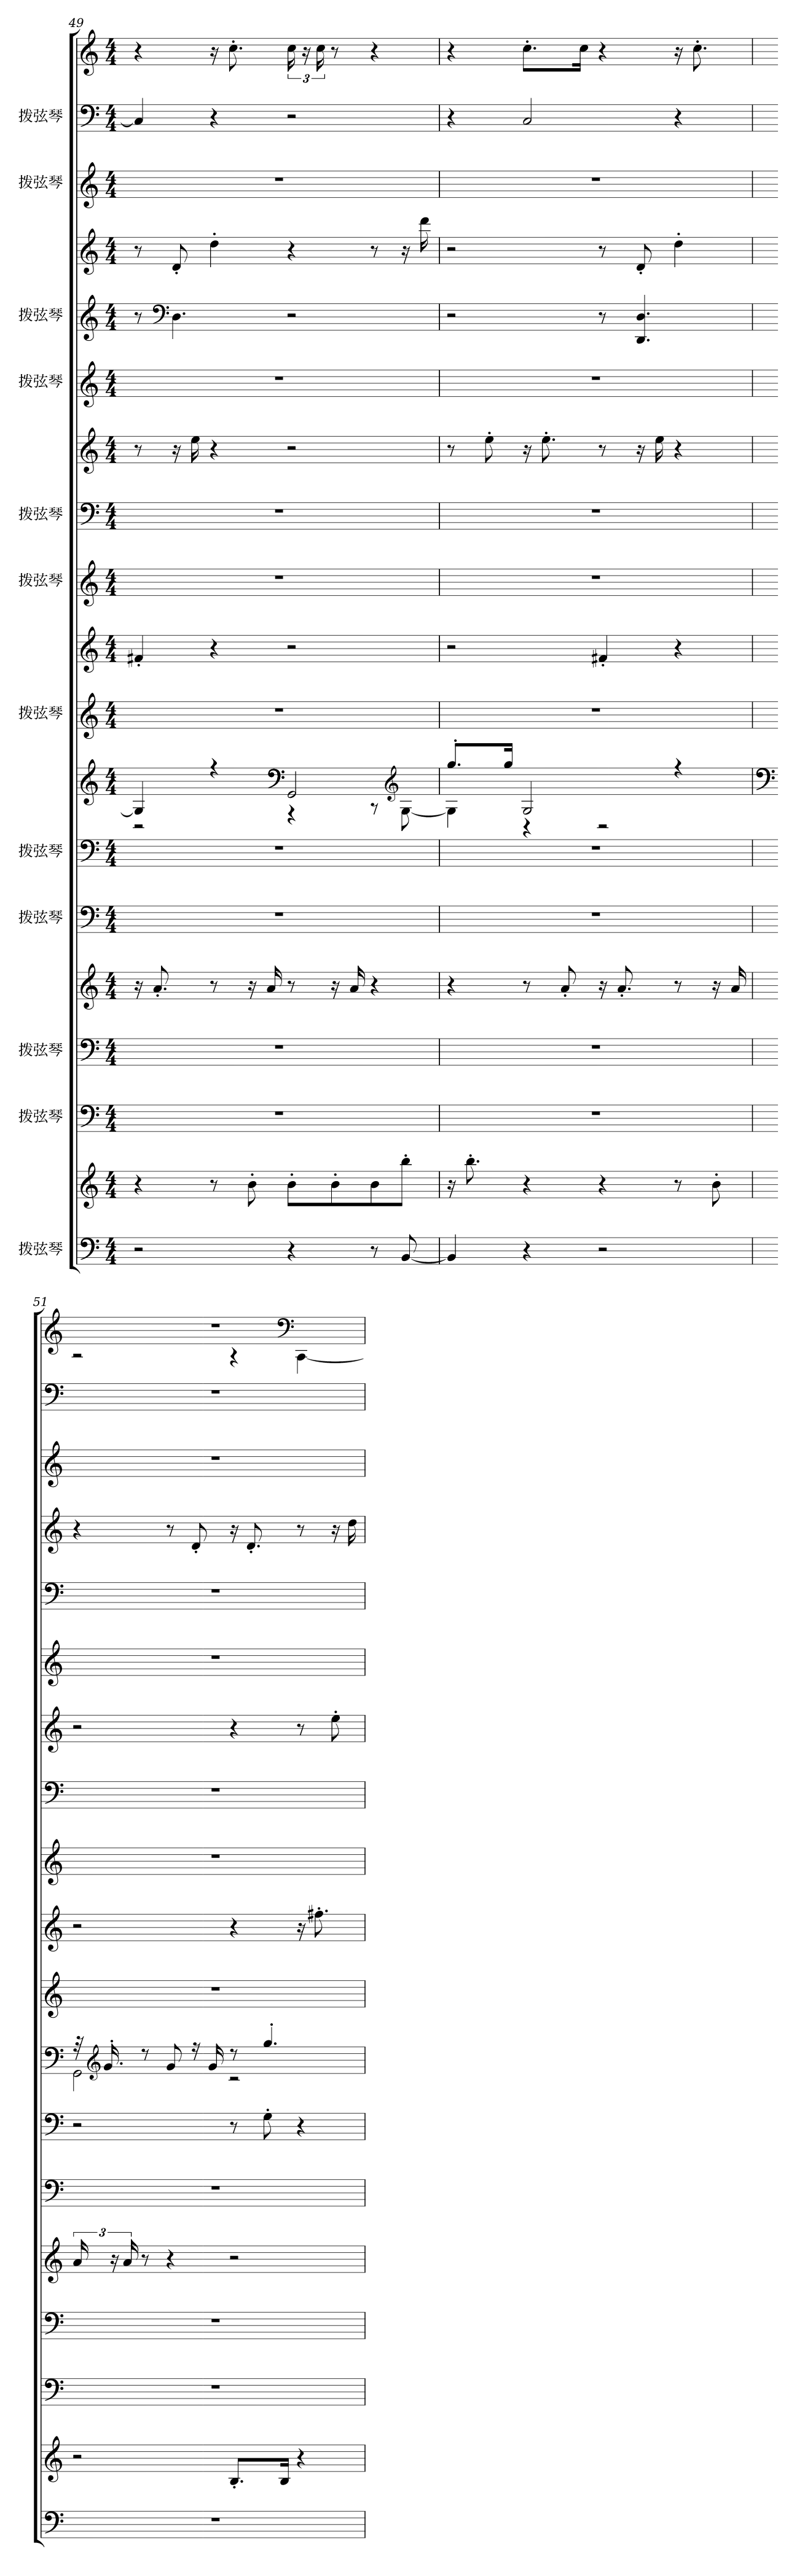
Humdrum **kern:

**kern	**kern	**kern	**kern	**kern	**kern	**kern	**kern	**kern	**kern	**kern	**kern	**kern	**kern	**kern	**kern	**kern	**kern	**kern
*part12	*part12	*part11	*part10	*part10	*part9	*part8	*part8	*part7	*part7	*part6	*part5	*part5	*part4	*part3	*part3	*part2	*part1	*part1
*staff19	*staff18	*staff17	*staff16	*staff15	*staff14	*staff13	*staff12	*staff11	*staff10	*staff9	*staff8	*staff7	*staff6	*staff5	*staff4	*staff3	*staff2	*staff1
*I"拨弦琴	*	*I"拨弦琴	*I"拨弦琴	*	*I"拨弦琴	*I"拨弦琴	*	*I"拨弦琴	*	*I"拨弦琴	*I"拨弦琴	*	*I"拨弦琴	*I"拨弦琴	*	*I"拨弦琴	*I"拨弦琴	*
!!LO:PB:g=z
*clefF4	*clefG2	*clefF4	*clefF4	*clefG2	*clefF4	*clefF4	*clefG2	*clefG2	*clefG2	*clefG2	*clefF4	*clefG2	*clefG2	*clefG2	*clefG2	*clefG2	*clefF4	*clefG2
*k[]	*k[]	*k[]	*k[]	*k[]	*k[]	*k[]	*k[]	*k[]	*k[]	*k[]	*k[]	*k[]	*k[]	*k[]	*k[]	*k[]	*k[]	*k[]
*M4/4	*M4/4	*M4/4	*M4/4	*M4/4	*M4/4	*M4/4	*M4/4	*M4/4	*M4/4	*M4/4	*M4/4	*M4/4	*M4/4	*M4/4	*M4/4	*M4/4	*M4/4	*M4/4
=49	=49	=49	=49	=49	=49	=49	=49	=49	=49	=49	=49	=49	=49	=49	=49	=49	=49	=49
*	*	*	*	*	*	*	*^	*	*	*	*	*	*	*	*	*	*	*
2r	4r	1r	1r	16r	1r	1r	4G/]	2r	1r	4f#X'/	1r	1r	8r	1r	8r	8r	1r	4C/]	4r
.	.	.	.	8.a'/	.	.	.	.	.	.	.	.	.	.	.	.	.	.	.
*	*	*	*	*	*	*	*	*	*	*	*	*	*	*	*clefF4	*	*	*	*
.	.	.	.	.	.	.	.	.	.	.	.	.	16r	.	4.D\	8d'/	.	.	.
.	.	.	.	.	.	.	.	.	.	.	.	.	16ee\	.	.	.	.	.	.
.	8r	.	.	8r	.	.	4r	.	.	4r	.	.	4r	.	.	4dd'\	.	4r	16r
.	.	.	.	.	.	.	.	.	.	.	.	.	.	.	.	.	.	.	8.cc'\
.	8b'\	.	.	16r	.	.	.	.	.	.	.	.	.	.	.	.	.	.	.
.	.	.	.	16a/	.	.	.	.	.	.	.	.	.	.	.	.	.	.	.
*	*	*	*	*	*	*	*clefF4	*	*	*	*	*	*	*	*	*	*	*	*
4r	8b'\L	.	.	8r	.	.	2GG/	4r	.	2r	.	.	2r	.	2r	4r	.	2r	24cc\
.	.	.	.	.	.	.	.	.	.	.	.	.	.	.	.	.	.	.	24r
.	.	.	.	.	.	.	.	.	.	.	.	.	.	.	.	.	.	.	24cc\
.	8b'\	.	.	16r	.	.	.	.	.	.	.	.	.	.	.	.	.	.	8r
.	.	.	.	16a/	.	.	.	.	.	.	.	.	.	.	.	.	.	.	.
8r	8b\	.	.	4r	.	.	.	8r	.	.	.	.	.	.	.	8r	.	.	4r
*	*	*	*	*	*	*	*clefG2	*	*	*	*	*	*	*	*	*	*	*	*
[8BB/	8bb'\J	.	.	.	.	.	.	[8G\	.	.	.	.	.	.	.	16r	.	.	.
.	.	.	.	.	.	.	.	.	.	.	.	.	.	.	.	16ddd\	.	.	.
=50	=50	=50	=50	=50	=50	=50	=50	=50	=50	=50	=50	=50	=50	=50	=50	=50	=50	=50	=50
4BB/]	16r	1r	1r	4r	1r	1r	8.gg'/L	4G\]	1r	2r	1r	1r	8r	1r	2r	2r	1r	4r	4r
.	8.bb'\	.	.	.	.	.	.	.	.	.	.	.	.	.	.	.	.	.	.
.	.	.	.	.	.	.	.	.	.	.	.	.	8ee'\	.	.	.	.	.	.
.	.	.	.	.	.	.	16gg/Jk	.	.	.	.	.	.	.	.	.	.	.	.
4r	4r	.	.	8r	.	.	2G/	4r	.	.	.	.	16r	.	.	.	.	2C/	8.cc'\L
.	.	.	.	.	.	.	.	.	.	.	.	.	8.ee'\	.	.	.	.	.	.
.	.	.	.	8a'/	.	.	.	.	.	.	.	.	.	.	.	.	.	.	.
.	.	.	.	.	.	.	.	.	.	.	.	.	.	.	.	.	.	.	16cc\Jk
2r	4r	.	.	16r	.	.	.	2r	.	4f#X'/	.	.	8r	.	8r	8r	.	.	4r
.	.	.	.	8.a'/	.	.	.	.	.	.	.	.	.	.	.	.	.	.	.
.	.	.	.	.	.	.	.	.	.	.	.	.	16r	.	4.DD/ 4.D/	8d'/	.	.	.
.	.	.	.	.	.	.	.	.	.	.	.	.	16ee\	.	.	.	.	.	.
.	8r	.	.	8r	.	.	4r	.	.	4r	.	.	4r	.	.	4dd'\	.	4r	16r
.	.	.	.	.	.	.	.	.	.	.	.	.	.	.	.	.	.	.	8.cc'\
.	8b'\	.	.	16r	.	.	.	.	.	.	.	.	.	.	.	.	.	.	.
.	.	.	.	16a/	.	.	.	.	.	.	.	.	.	.	.	.	.	.	.
!!LO:PB:g=z
=51	=51	=51	=51	=51	=51	=51	=51	=51	=51	=51	=51	=51	=51	=51	=51	=51	=51	=51	=51
*	*	*	*	*	*	*	*clefF4	*	*	*	*	*	*	*	*	*	*	*	*
*	*	*	*	*	*	*	*	*	*	*	*	*	*	*	*	*	*	*	*^
1r	2r	1r	1r	24a/	1r	2r	32r	2GG\	1r	2r	1r	1r	2r	1r	1r	4r	1r	1r	1r	2r
*	*	*	*	*	*	*	*clefG2	*	*	*	*	*	*	*	*	*	*	*	*	*
.	.	.	.	.	.	.	16.g'/	.	.	.	.	.	.	.	.	.	.	.	.	.
.	.	.	.	24r	.	.	.	.	.	.	.	.	.	.	.	.	.	.	.	.
.	.	.	.	24a/	.	.	.	.	.	.	.	.	.	.	.	.	.	.	.	.
.	.	.	.	8r	.	.	8r	.	.	.	.	.	.	.	.	.	.	.	.	.
.	.	.	.	4r	.	.	8g/	.	.	.	.	.	.	.	.	8r	.	.	.	.
.	.	.	.	.	.	.	16r	.	.	.	.	.	.	.	.	8d'/	.	.	.	.
.	.	.	.	.	.	.	16g/	.	.	.	.	.	.	.	.	.	.	.	.	.
.	8.B'/L	.	.	2r	.	8r	8r	2r	.	4r	.	.	4r	.	.	16r	.	.	.	4r
.	.	.	.	.	.	.	.	.	.	.	.	.	.	.	.	8.d'/	.	.	.	.
.	.	.	.	.	.	8G'\	4.gg'/	.	.	.	.	.	.	.	.	.	.	.	.	.
.	16B/Jk	.	.	.	.	.	.	.	.	.	.	.	.	.	.	.	.	.	.	.
*	*	*	*	*	*	*	*	*	*	*	*	*	*	*	*	*	*	*	*clefF4	*
.	4r	.	.	.	.	4r	.	.	.	16r	.	.	8r	.	.	8r	.	.	.	[4CC\
.	.	.	.	.	.	.	.	.	.	8.ff#X'\	.	.	.	.	.	.	.	.	.	.
.	.	.	.	.	.	.	.	.	.	.	.	.	8ee'\	.	.	16r	.	.	.	.
.	.	.	.	.	.	.	.	.	.	.	.	.	.	.	.	16dd\	.	.	.	.
*	*	*	*	*	*	*	*v	*v	*	*	*	*	*	*	*	*	*	*	*v	*v
=	=	=	=	=	=	=	=	=	=	=	=	=	=	=	=	=	=	=
*-	*-	*-	*-	*-	*-	*-	*-	*-	*-	*-	*-	*-	*-	*-	*-	*-	*-	*-
